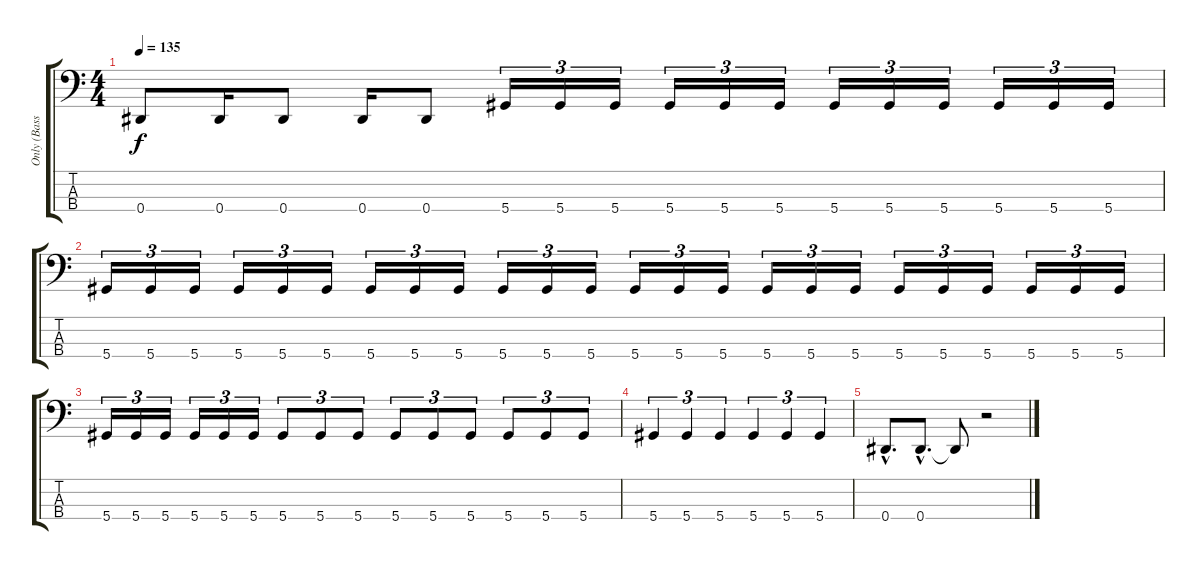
\track ("Only (Bass)" "Only (Bass") {instrument electricbasspick}
\staff {score tabs}
\tuning (Gb2 Db2 Ab1 Eb1) {hide}
\ts (4 4)
\tempo 135
\clef f4
\ks c
0.4.8{dy f} 0.4.16 0.4.8 0.4.16 0.4.8 5.4.16{tu (3 2)} 5.4.16{tu (3 2)} 5.4.16{tu (3 2)} 5.4.16{tu (3 2)} 5.4.16{tu (3 2)} 5.4.16{tu (3 2)} 5.4.16{tu (3 2)} 5.4.16{tu (3 2)} 5.4.16{tu (3 2)} 5.4.16{tu (3 2)} 5.4.16{tu (3 2)} 5.4.16{tu (3 2)} |
5.4.16{tu (3 2)} 5.4.16{tu (3 2)} 5.4.16{tu (3 2)} 5.4.16{tu (3 2)} 5.4.16{tu (3 2)} 5.4.16{tu (3 2)} 5.4.16{tu (3 2)} 5.4.16{tu (3 2)} 5.4.16{tu (3 2)} 5.4.16{tu (3 2)} 5.4.16{tu (3 2)} 5.4.16{tu (3 2)} 5.4.16{tu (3 2)} 5.4.16{tu (3 2)} 5.4.16{tu (3 2)} 5.4.16{tu (3 2)} 5.4.16{tu (3 2)} 5.4.16{tu (3 2)} 5.4.16{tu (3 2)} 5.4.16{tu (3 2)} 5.4.16{tu (3 2)} 5.4.16{tu (3 2)} 5.4.16{tu (3 2)} 5.4.16{tu (3 2)} |
5.4.16{tu (3 2)} 5.4.16{tu (3 2)} 5.4.16{tu (3 2)} 5.4.16{tu (3 2)} 5.4.16{tu (3 2)} 5.4.16{tu (3 2)} 5.4.8{tu (3 2)} 5.4.8{tu (3 2)} 5.4.8{tu (3 2)} 5.4.8{tu (3 2)} 5.4.8{tu (3 2)} 5.4.8{tu (3 2)} 5.4.8{tu (3 2)} 5.4.8{tu (3 2)} 5.4.8{tu (3 2)} |
5.4.4{tu (3 2)} 5.4.4{tu (3 2)} 5.4.4{tu (3 2)} 5.4.4{tu (3 2)} 5.4.4{tu (3 2)} 5.4.4{tu (3 2)} |
0.4{hac}.8{d} 0.4{hac}.8{d} 0.4{t}.8 r.2
